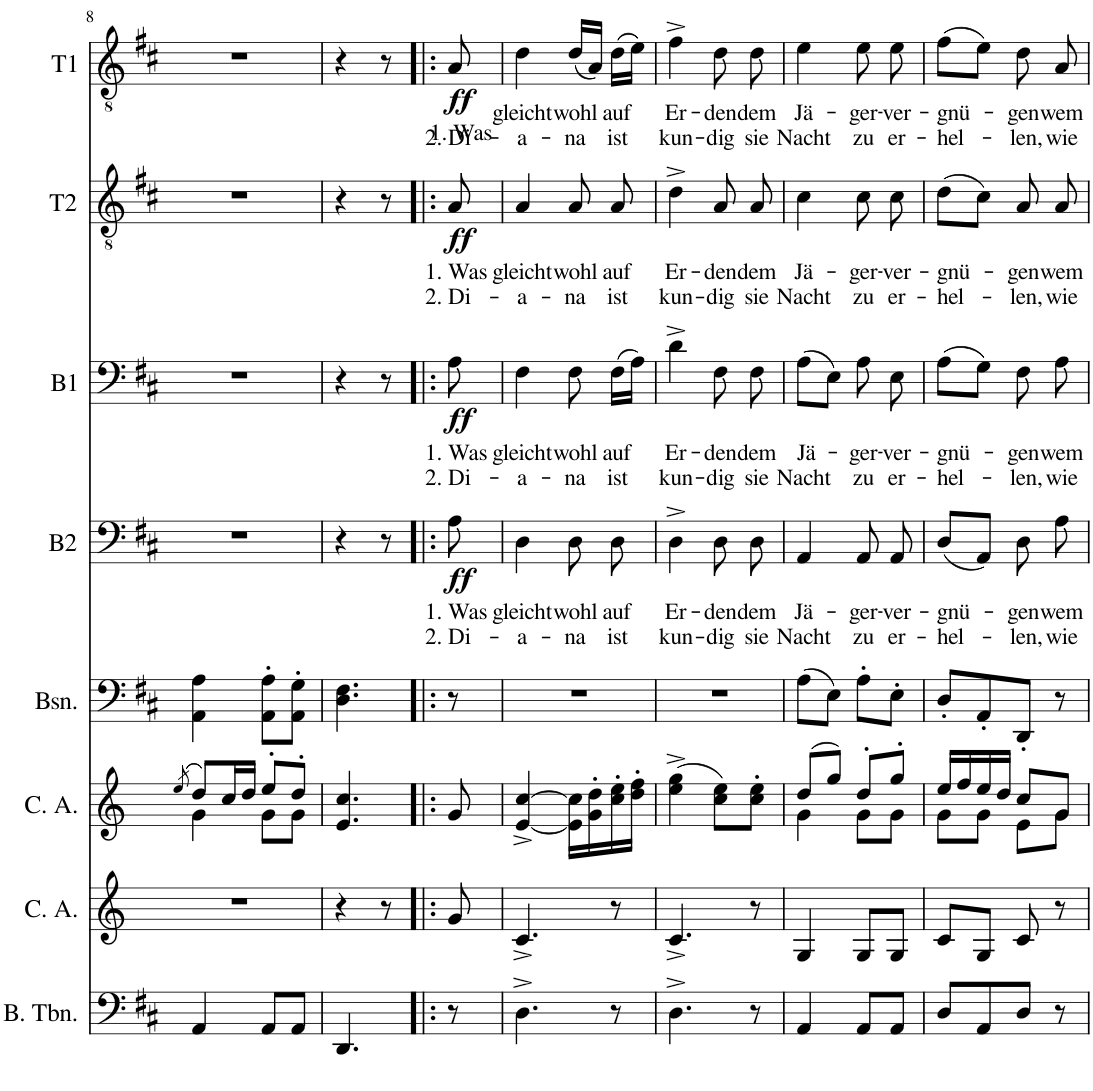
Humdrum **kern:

**kern	**kern	**kern	**kern	**kern	**text	**text	**dynam	**kern	**text	**text	**dynam	**kern	**text	**text	**dynam	**kern	**text	**text	**dynam
*part8	*part7	*part6	*part5	*part4	*part4	*part4	*part4	*part3	*part3	*part3	*part3	*part2	*part2	*part2	*part2	*part1	*part1	*part1	*part1
*staff8	*staff7	*staff6	*staff5	*staff4	*staff4	*staff4	*staff4	*staff3	*staff3	*staff3	*staff3	*staff2	*staff2	*staff2	*staff2	*staff1	*staff1	*staff1	*staff1
*I"Trombone basse	*I"Cor anglais	*I"Cor anglais	*I"Basson	*I"B2	*	*	*	*I"B1	*	*	*	*I"T2	*	*	*	*I"T1	*	*	*
*	*I'C. A.	*I'C. A.	*I'Bsn.	*I'B2	*	*	*	*I'B1	*	*	*	*I'T2	*	*	*	*I'T1	*	*	*
!!LO:PB:g=z
*clefF4	*clefG2	*clefG2	*clefF4	*clefF4	*	*	*	*clefF4	*	*	*	*clefGv2	*	*	*	*clefGv2	*	*	*
*	*Trd4c7	*Trd4c7	*	*	*	*	*	*	*	*	*	*	*	*	*	*	*	*	*
*k[f#c#]	*k[]	*k[]	*k[f#c#]	*k[f#c#]	*	*	*	*k[f#c#]	*	*	*	*k[f#c#]	*	*	*	*k[f#c#]	*	*	*
*M2/4	*M2/4	*M2/4	*M2/4	*M2/4	*	*	*	*M2/4	*	*	*	*M2/4	*	*	*	*M2/4	*	*	*
=8	=8	=8	=8	=8	=8	=8	=8	=8	=8	=8	=8	=8	=8	=8	=8	=8	=8	=8	=8
.	.	(8qee/	.	.	.	.	.	.	.	.	.	.	.	.	.	.	.	.	.
*	*	*^	*	*	*	*	*	*	*	*	*	*	*	*	*	*	*	*	*
4AA/	2r	8dd/L)	4g\	4AA\ 4A\	2r	.	.	.	2r	.	.	.	2r	.	.	.	2r	.	.	.
.	.	16cc/L	.	.	.	.	.	.	.	.	.	.	.	.	.	.	.	.	.	.
.	.	16dd/JJ	.	.	.	.	.	.	.	.	.	.	.	.	.	.	.	.	.	.
8AA/L	.	8ee'/L	8g\L	8AA\' 8A\'L	.	.	.	.	.	.	.	.	.	.	.	.	.	.	.	.
8AA/J	.	8dd'/J	8g\J	8AA\' 8G\'J	.	.	.	.	.	.	.	.	.	.	.	.	.	.	.	.
*	*	*v	*v	*	*	*	*	*	*	*	*	*	*	*	*	*	*	*	*	*
=9	=9	=9	=9	=9	=9	=9	=9	=9	=9	=9	=9	=9	=9	=9	=9	=9	=9	=9	=9
4.DD/	4r	4.e/ 4.cc/	4.D\ 4.F#\	4r	.	.	.	4r	.	.	.	4r	.	.	.	4r	.	.	.
.	8r	.	.	8r	.	.	.	8r	.	.	.	8r	.	.	.	8r	.	.	.
=10!|:	=10!|:	=10!|:	=10!|:	=10!|:	=10!|:	=10!|:	=10!|:	=10!|:	=10!|:	=10!|:	=10!|:	=10!|:	=10!|:	=10!|:	=10!|:	=10!|:	=10!|:	=10!|:	=10!|:
!	!	!	!	!	!LO:LY:b	!LO:LY:b	!LO:DY:b	!	!LO:LY:b	!LO:LY:b	!LO:DY:b	!	!LO:LY:b	!LO:LY:b	!LO:DY:b	!	!LO:LY:b	!LO:LY:b	!LO:DY:b
8r	8g/	8g/	8r	8A\	1. Was	2. Di-	ff	8A\	1. Was	2. Di-	ff	8A/	1. Was	2. Di-	ff	8A/	1. Was	2. Di-	ff
=11	=11	=11	=11	=11	=11	=11	=11	=11	=11	=11	=11	=11	=11	=11	=11	=11	=11	=11	=11
!	!	!	!	!	!LO:LY:b	!LO:LY:b	!	!	!LO:LY:b	!LO:LY:b	!	!	!LO:LY:b	!LO:LY:b	!	!	!LO:LY:b	!LO:LY:b	!
4.D^\	4.c^/	[4e/^ [4cc/^	2r	4D\	gleicht	-a-	.	4F#\	gleicht	-a-	.	4A/	gleicht	-a-	.	4d\	gleicht	-a-	.
!	!	!	!	!	!LO:LY:b	!LO:LY:b	!	!	!LO:LY:b	!LO:LY:b	!	!	!LO:LY:b	!LO:LY:b	!	!	!LO:LY:b	!LO:LY:b	!
.	.	16e\] 16cc\]LL	.	8D\	wohl	-na	.	8F#\	wohl	-na	.	8A/	wohl	-na	.	(16d/LL	wohl	-na	.
.	.	16g\' 16dd\'	.	.	.	.	.	.	.	.	.	.	.	.	.	16A/JJ)	.	.	.
!	!	!	!	!	!LO:LY:b	!LO:LY:b	!	!	!LO:LY:b	!LO:LY:b	!	!	!LO:LY:b	!LO:LY:b	!	!	!LO:LY:b	!LO:LY:b	!
8r	8r	16cc\' 16ee\'	.	8D\	auf	ist	.	(16F#\LL	auf	ist	.	8A/	auf	ist	.	(16d\LL	auf	ist	.
.	.	16dd\' 16ff\'JJ	.	.	.	.	.	16A\JJ)	.	.	.	.	.	.	.	16e\JJ)	.	.	.
=12	=12	=12	=12	=12	=12	=12	=12	=12	=12	=12	=12	=12	=12	=12	=12	=12	=12	=12	=12
!	!	!	!	!	!LO:LY:b	!LO:LY:b	!	!	!LO:LY:b	!LO:LY:b	!	!	!LO:LY:b	!LO:LY:b	!	!	!LO:LY:b	!LO:LY:b	!
4.D^\	4.c^/	(4ee\^ 4gg\^	2r	4D^\	Er-	kun-	.	4d^\	Er-	kun-	.	4d^\	Er-	kun-	.	4f#^\	Er-	kun-	.
!	!	!	!	!	!LO:LY:b	!LO:LY:b	!	!	!LO:LY:b	!LO:LY:b	!	!	!LO:LY:b	!LO:LY:b	!	!	!LO:LY:b	!LO:LY:b	!
.	.	8cc\ 8ee\L)	.	8D\	-den	-dig	.	8F#\	-den	-dig	.	8A/	-den	-dig	.	8d\	-den	-dig	.
!	!	!	!	!	!LO:LY:b	!LO:LY:b	!	!	!LO:LY:b	!LO:LY:b	!	!	!LO:LY:b	!LO:LY:b	!	!	!LO:LY:b	!LO:LY:b	!
8r	8r	8cc\' 8ee\'J	.	8D\	dem	sie	.	8F#\	dem	sie	.	8A/	dem	sie	.	8d\	dem	sie	.
=13	=13	=13	=13	=13	=13	=13	=13	=13	=13	=13	=13	=13	=13	=13	=13	=13	=13	=13	=13
*	*	*^	*	*	*	*	*	*	*	*	*	*	*	*	*	*	*	*	*
!	!	!	!	!	!	!LO:LY:b	!LO:LY:b	!	!	!LO:LY:b	!LO:LY:b	!	!	!LO:LY:b	!LO:LY:b	!	!	!LO:LY:b	!LO:LY:b	!
4AA/	4G/	(8dd/L	4g\	(8A\L	4AA/	Jä-	Nacht	.	(8A\L	Jä-	Nacht	.	4c#\	Jä-	Nacht	.	4e\	Jä-	Nacht	.
.	.	8gg/J)	.	8E\J)	.	.	.	.	8E\J)	.	.	.	.	.	.	.	.	.	.	.
!	!	!	!	!	!	!LO:LY:b	!LO:LY:b	!	!	!LO:LY:b	!LO:LY:b	!	!	!LO:LY:b	!LO:LY:b	!	!	!LO:LY:b	!LO:LY:b	!
8AA/L	8G/L	8dd'/L	8g\L	8A'\L	8AA/	-ger-	zu	.	8A\	-ger-	zu	.	8c#\	-ger-	zu	.	8e\	-ger-	zu	.
!	!	!	!	!	!	!LO:LY:b	!LO:LY:b	!	!	!LO:LY:b	!LO:LY:b	!	!	!LO:LY:b	!LO:LY:b	!	!	!LO:LY:b	!LO:LY:b	!
8AA/J	8G/J	8gg'/J	8g\J	8E'\J	8AA/	-ver-	er-	.	8E\	-ver-	er-	.	8c#\	-ver-	er-	.	8e\	-ver-	er-	.
=14	=14	=14	=14	=14	=14	=14	=14	=14	=14	=14	=14	=14	=14	=14	=14	=14	=14	=14	=14	=14
!	!	!	!	!	!	!LO:LY:b	!LO:LY:b	!	!	!LO:LY:b	!LO:LY:b	!	!	!LO:LY:b	!LO:LY:b	!	!	!LO:LY:b	!LO:LY:b	!
8D/L	8c/L	16ee/LL	8g\L	8D'/L	(8D/L	-gnü-	-hel-	.	(8A\L	-gnü-	-hel-	.	(8d\L	-gnü-	-hel-	.	(8f#\L	-gnü-	-hel-	.
.	.	16ff/	.	.	.	.	.	.	.	.	.	.	.	.	.	.	.	.	.	.
8AA/	8G/J	16ee/	8g\J	8AA'/	8AA/J)	.	.	.	8G\J)	.	.	.	8c#\J)	.	.	.	8e\J)	.	.	.
.	.	16dd/JJ	.	.	.	.	.	.	.	.	.	.	.	.	.	.	.	.	.	.
!	!	!	!	!	!	!LO:LY:b	!LO:LY:b	!	!	!LO:LY:b	!LO:LY:b	!	!	!LO:LY:b	!LO:LY:b	!	!	!LO:LY:b	!LO:LY:b	!
8D/J	8c/	8cc/L	8e\L	8DD'/J	8D\	-gen	-len,	.	8F#\	-gen	-len,	.	8A/	-gen	-len,	.	8d\	-gen	-len,	.
!	!	!	!	!	!	!LO:LY:b	!LO:LY:b	!	!	!LO:LY:b	!LO:LY:b	!	!	!LO:LY:b	!LO:LY:b	!	!	!LO:LY:b	!LO:LY:b	!
8r	8r	8g/J	8g\J	8r	8A\	wem	wie	.	8A\	wem	wie	.	8A/	wem	wie	.	8A/	wem	wie	.
*	*	*v	*v	*	*	*	*	*	*	*	*	*	*	*	*	*	*	*	*	*
=	=	=	=	=	=	=	=	=	=	=	=	=	=	=	=	=	=	=	=
*-	*-	*-	*-	*-	*-	*-	*-	*-	*-	*-	*-	*-	*-	*-	*-	*-	*-	*-	*-
